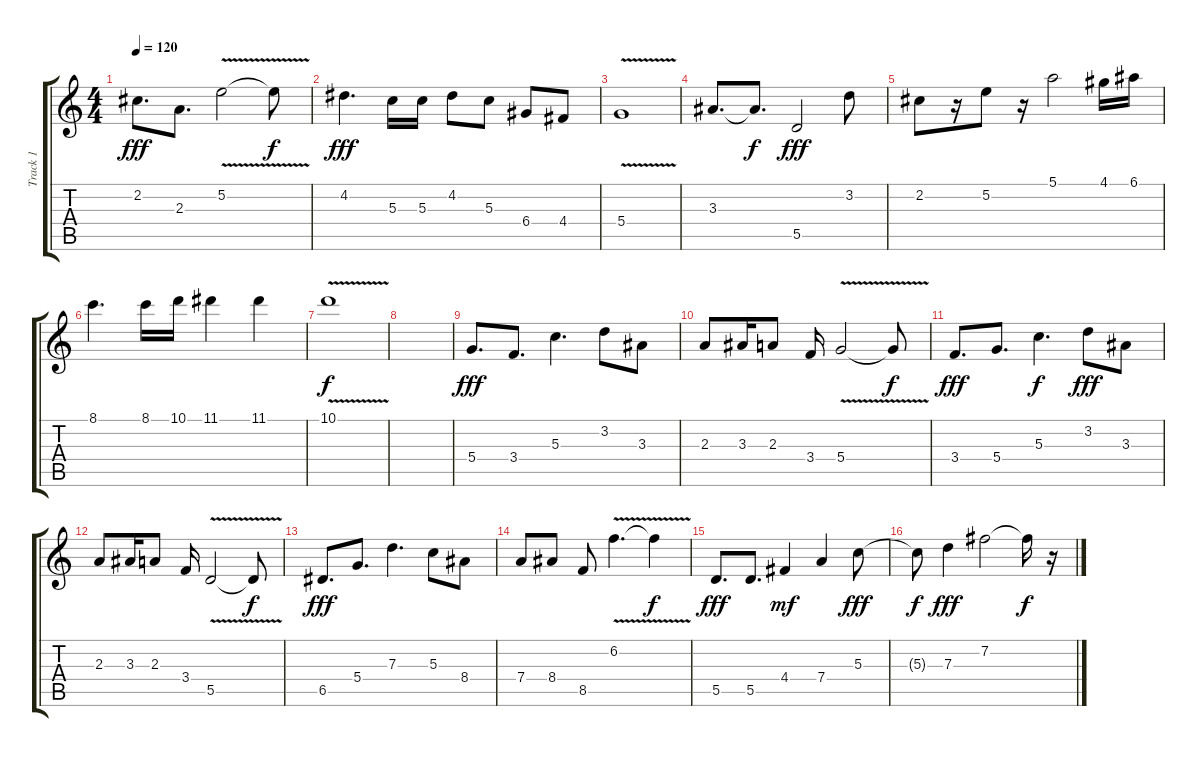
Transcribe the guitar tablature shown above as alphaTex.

\track ("Track 1" "Track 1") {instrument overdrivenguitar}
\staff {score tabs}
\tuning (E4 B3 G3 D3 A2 E2) {hide}
\ts (4 4)
\tempo 120
\clef g2
\ks c
2.2.8{d dy fff} 2.3.8{d} 5.2{v}.2 5.2{t}.8{dy f} |
4.2.4{d dy fff} 5.3.16 5.3.16 4.2.8 5.3.8 6.4.8 4.4.8 |
5.4{v}.1 |
3.3.8{d} 3.3{t}.8{d dy f} 5.5.2{dy fff} 3.2.8 |
2.2.8 r.16 5.2.8 r.16 5.1.2 4.1.16 6.1.16 |
8.1.4{d} 8.1.16 10.1.16 11.1.4 11.1.4 |
10.1{v}.1{dy f} |
|
5.4.8{d dy fff} 3.4.8{d} 5.3.4{d} 3.2.8 3.3.8 |
2.3.8 3.3.16 2.3.8 3.4.16 5.4{v}.2 5.4{t}.8{dy f} |
3.4.8{d dy fff} 5.4.8{d} 5.3.4{d dy f} 3.2.8{dy fff} 3.3.8 |
2.3.8 3.3.16 2.3.8 3.4.16 5.5{v}.2 5.5{t}.8{dy f} |
6.5.8{d dy fff} 5.4.8{d} 7.3.4{d} 5.3.8 8.4.8 |
7.4.8 8.4.8 8.5.8 6.2{v}.4{d} 6.2{t}.4{dy f} |
5.5.8{d dy fff} 5.5.8{d} 4.4.4{dy mf} 7.4.4 5.3.8{dy fff} |
5.3{t}.8{dy f} 7.3.4{dy fff} 7.2.2 7.2{t}.16{dy f} r.16
